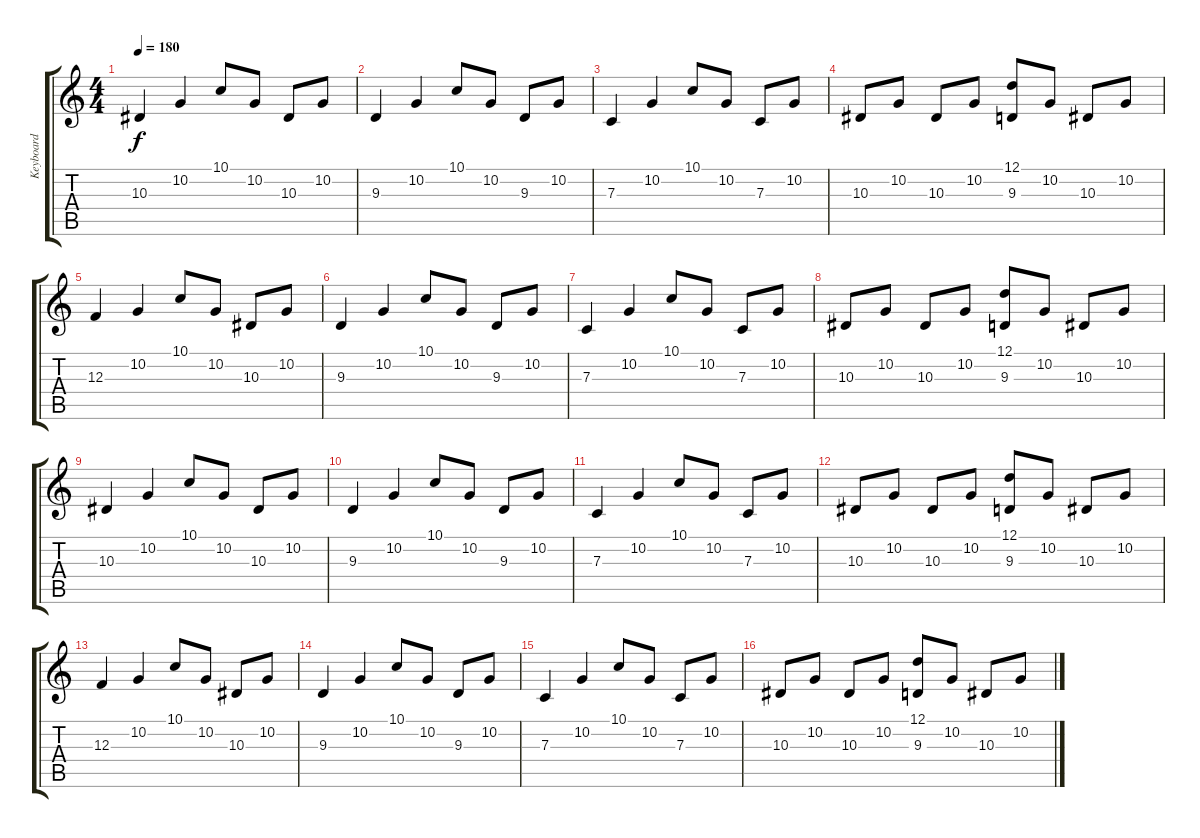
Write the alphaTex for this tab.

\track ("Keyboard" "Keyboard") {instrument tubularbells}
\staff {score tabs}
\tuning (D4 A3 F3 C3 G2 C2) {hide}
\ts (4 4)
\tempo 180
\clef g2
\ks c
10.3.4{dy f} 10.2.4 10.1.8 10.2.8 10.3.8 10.2.8 |
9.3.4 10.2.4 10.1.8 10.2.8 9.3.8 10.2.8 |
7.3.4 10.2.4 10.1.8 10.2.8 7.3.8 10.2.8 |
10.3.8 10.2.8 10.3.8 10.2.8 (12.1 9.3).8 10.2.8 10.3.8 10.2.8 |
12.3.4 10.2.4 10.1.8 10.2.8 10.3.8 10.2.8 |
9.3.4 10.2.4 10.1.8 10.2.8 9.3.8 10.2.8 |
7.3.4 10.2.4 10.1.8 10.2.8 7.3.8 10.2.8 |
10.3.8 10.2.8 10.3.8 10.2.8 (12.1 9.3).8 10.2.8 10.3.8 10.2.8 |
10.3.4 10.2.4 10.1.8 10.2.8 10.3.8 10.2.8 |
9.3.4 10.2.4 10.1.8 10.2.8 9.3.8 10.2.8 |
7.3.4 10.2.4 10.1.8 10.2.8 7.3.8 10.2.8 |
10.3.8 10.2.8 10.3.8 10.2.8 (12.1 9.3).8 10.2.8 10.3.8 10.2.8 |
12.3.4 10.2.4 10.1.8 10.2.8 10.3.8 10.2.8 |
9.3.4 10.2.4 10.1.8 10.2.8 9.3.8 10.2.8 |
7.3.4 10.2.4 10.1.8 10.2.8 7.3.8 10.2.8 |
10.3.8 10.2.8 10.3.8 10.2.8 (12.1 9.3).8 10.2.8 10.3.8 10.2.8
